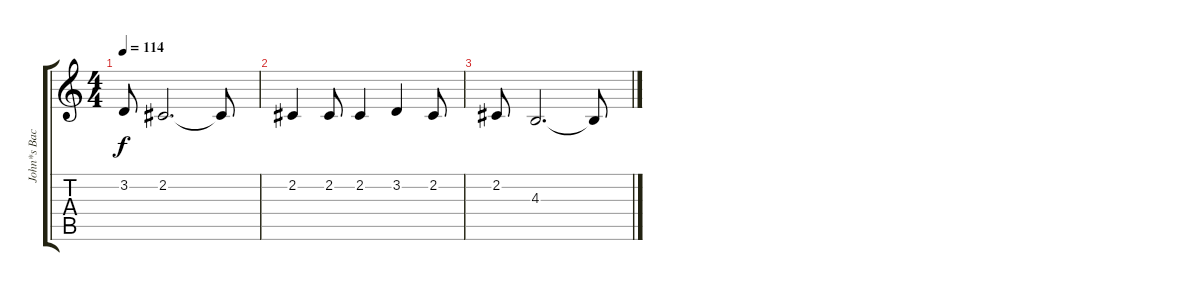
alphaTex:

\track ("John*s Backup Vocals" "John*s Bac") {instrument flute}
\staff {score tabs}
\tuning (E4 B3 G3 D3 A2 E2) {hide}
\ts (4 4)
\tempo 114
\clef g2
\ks c
3.2.8{dy f} 2.2.2{d} 2.2{t}.8 |
2.2.4 2.2.8 2.2.4 3.2.4 2.2.8 |
2.2.8 4.3.2{d} 4.3{t}.8
